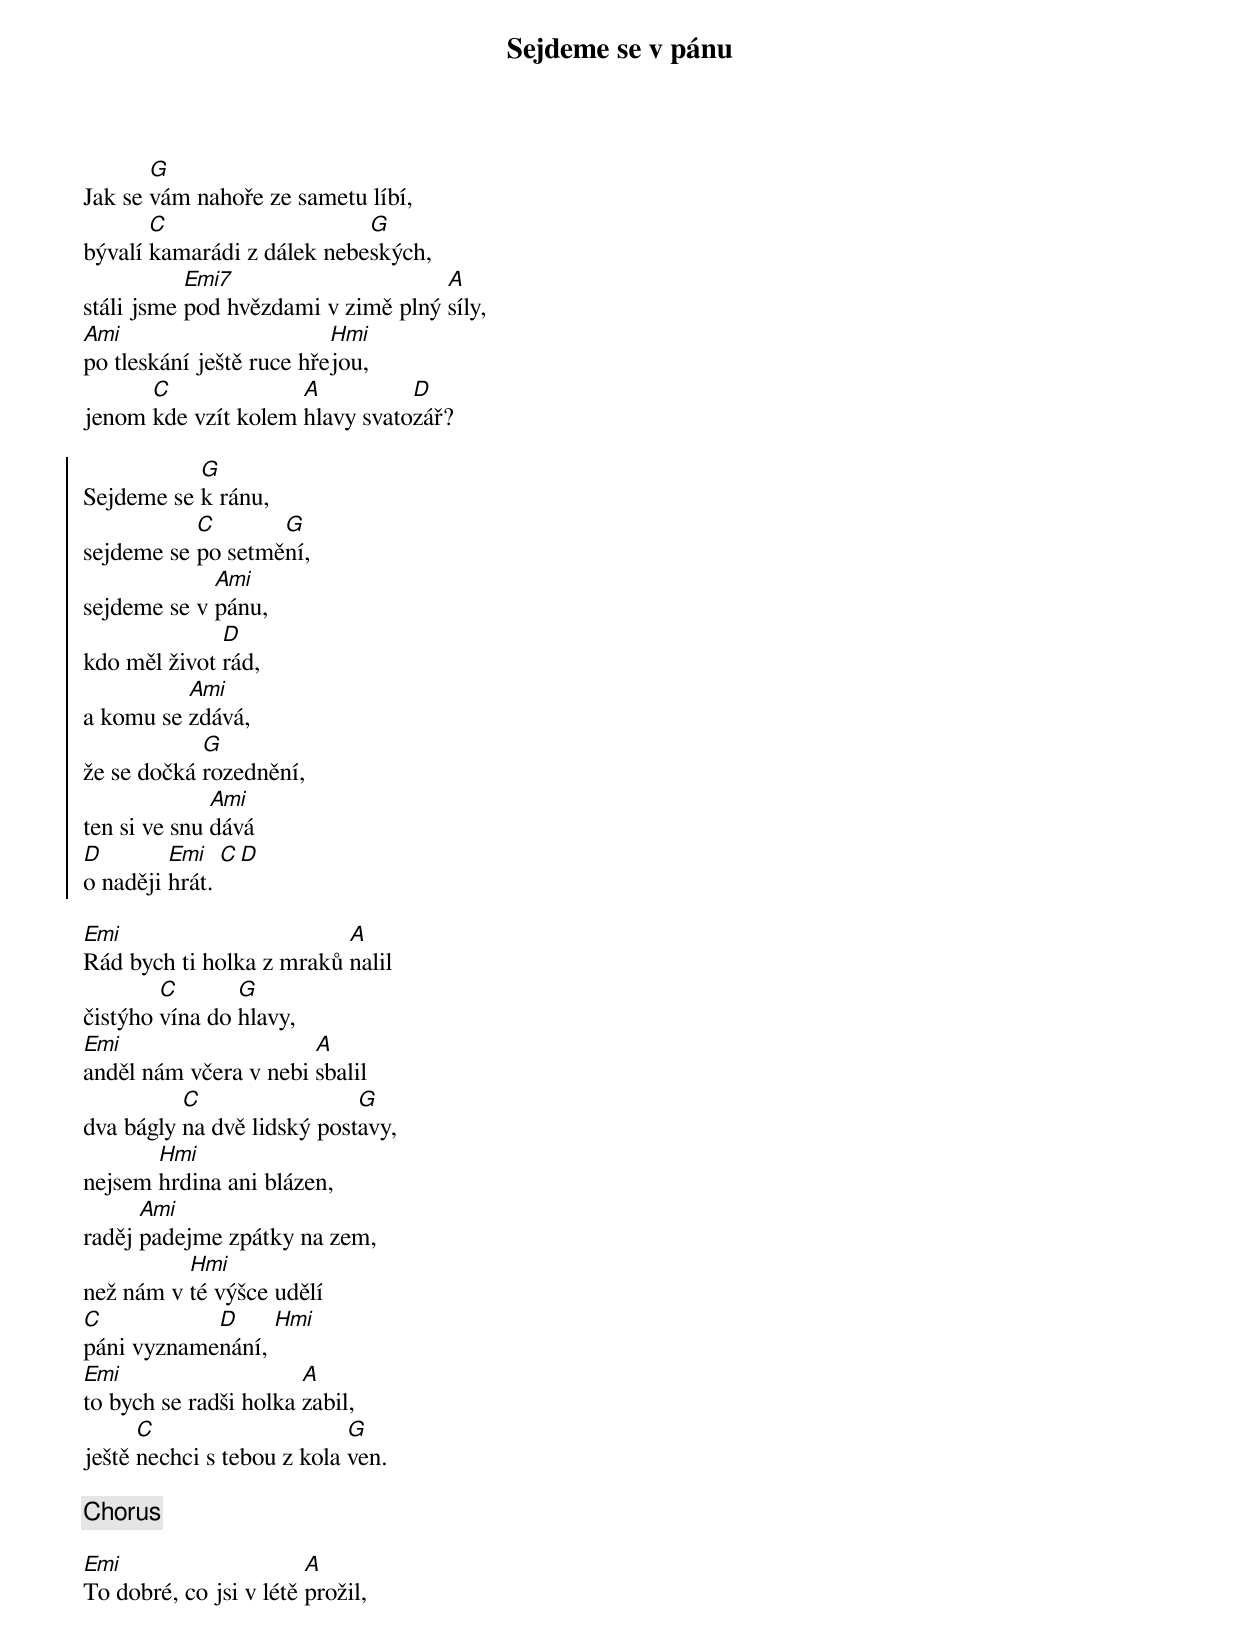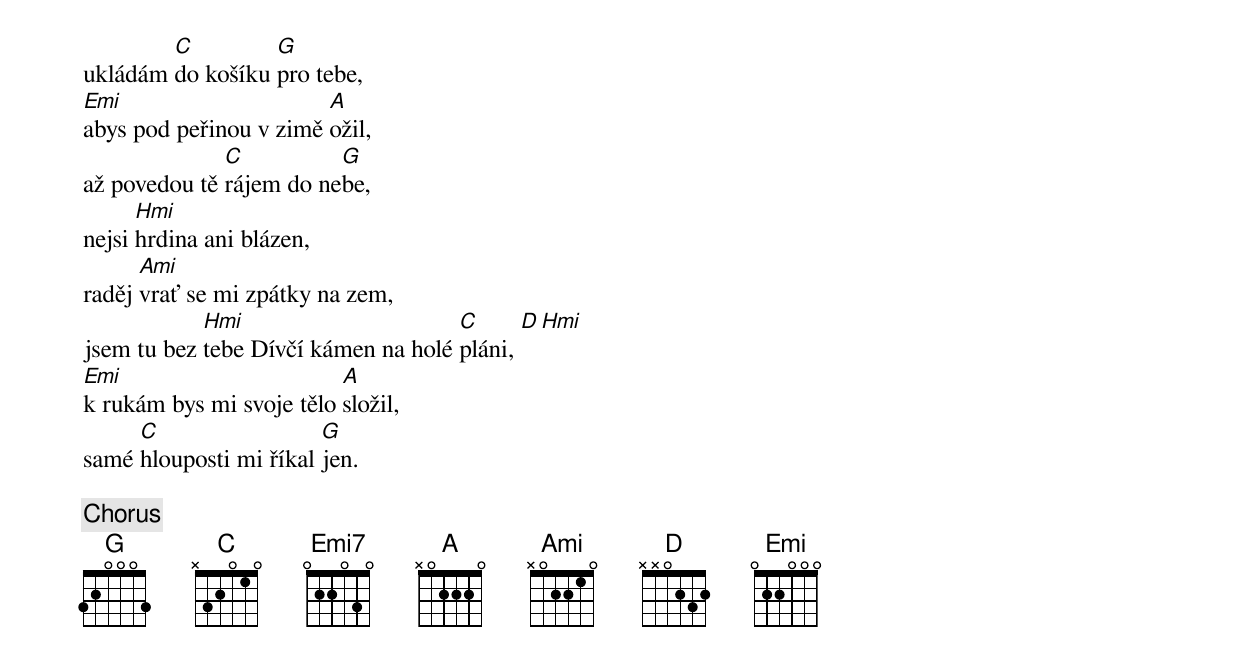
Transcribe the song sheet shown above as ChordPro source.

{title: Sejdeme se v pánu}
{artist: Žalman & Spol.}
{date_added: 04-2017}
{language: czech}
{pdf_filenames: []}
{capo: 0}
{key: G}
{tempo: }
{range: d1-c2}
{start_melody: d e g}

{start_of_bridge}
Jak se [G]vám nahoře ze sametu líbí,
bývalí [C]kamarádi z dálek nebe[G]ských,
stáli jsme [Emi7]pod hvězdami v zimě plný [A]síly,
[Ami]po tleskání ještě ruce hře[Hmi]jou,
jenom [C]kde vzít kolem [A]hlavy svato[D]zář?
{end_of_bridge}

{start_of_chorus}
Sejdeme se [G]k ránu,
sejdeme se [C]po setmě[G]ní,
sejdeme se v [Ami]pánu,
kdo měl život [D]rád,
a komu se [Ami]zdává,
že se dočká [G]rozednění,
ten si ve snu [Ami]dává
[D]o naději [Emi]hrát. [C][D]
{end_of_chorus}

{start_of_verse}
[Emi]Rád bych ti holka z mraků [A]nalil
čistýho [C]vína do [G]hlavy,
[Emi]anděl nám včera v nebi [A]sbalil
dva bágly [C]na dvě lidský post[G]avy,
nejsem [Hmi]hrdina ani blázen,
raděj [Ami]padejme zpátky na zem,
než nám v [Hmi]té výšce udělí
[C]páni vyzname[D]nání, [Hmi]
[Emi]to bych se radši holka [A]zabil,
ještě [C]nechci s tebou z kola [G]ven.
{end_of_verse}

{chorus}

{start_of_verse}
[Emi]To dobré, co jsi v létě [A]prožil,
ukládám [C]do košíku [G]pro tebe,
[Emi]abys pod peřinou v zimě [A]ožil,
až povedou tě [C]rájem do ne[G]be,
nejsi [Hmi]hrdina ani blázen,
raděj [Ami]vrať se mi zpátky na zem,
jsem tu bez [Hmi]tebe Dívčí kámen na holé [C]pláni, [D][Hmi]
[Emi]k rukám bys mi svoje tělo [A]složil,
samé [C]hlouposti mi říkal [G]jen.
{end_of_verse}

{chorus}
